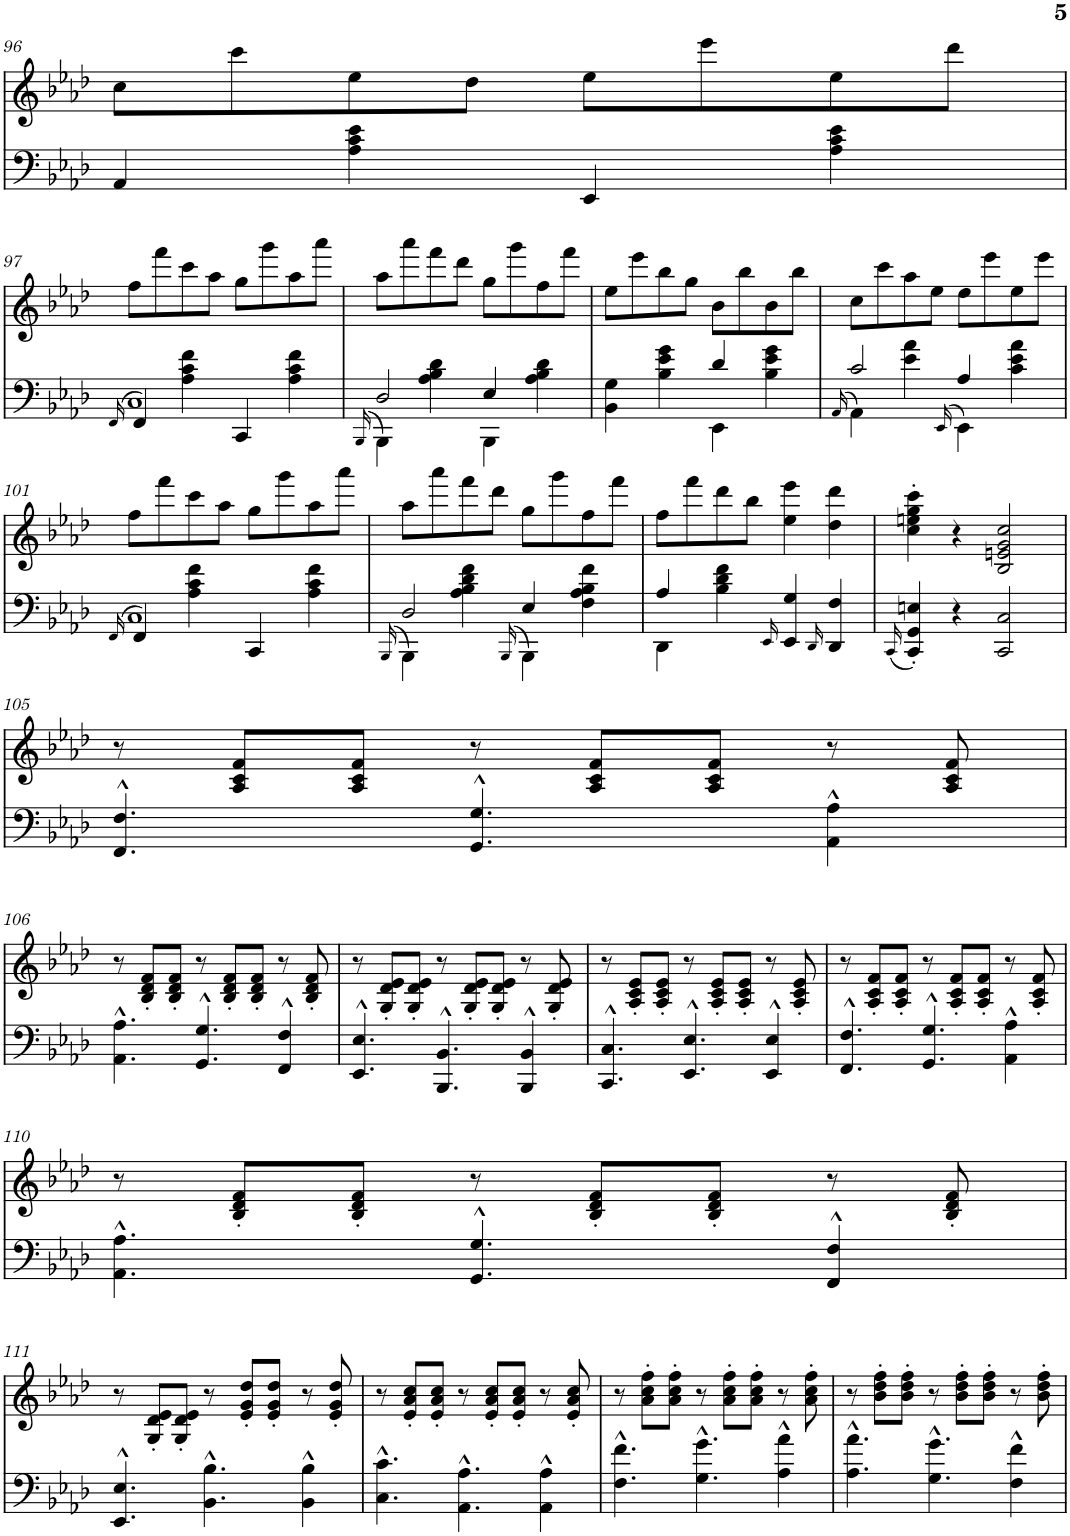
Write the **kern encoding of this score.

**kern	**kern
*part2	*part1
*staff2	*staff1
*I"Piano	*I"Piano
*I'Pno	*I'Pno
!!LO:PB:g=z
*clefF4	*clefG2
*k[b-e-a-d-]	*k[b-e-a-d-]
*A-:	*A-:
*M4/4	*M4/4
=96	=96
4AA-/	8cc\L
.	8ccc\
4A-\ 4c\ 4e-\	8ee-\
.	8dd-\J
4EE-/	8ee-\L
.	8eee-\
4A-\ 4c\ 4e-\	8ee-\
.	8ddd-\J
!!LO:LB:g=z
=97	=97
(16qFF/	.
*^	*
4FF/)	1C	8ff\L
.	.	8fff\
4A-\ 4c\ 4f\	.	8ccc\
.	.	8aa-\J
4CC/	.	8gg\L
.	.	8ggg\
4A-\ 4c\ 4f\	.	8aa-\
.	.	8aaa-\J
=98	=98	=98
(16qBBB-/	.	.
4BBB-\)	2D-/	8aa-\L
.	.	8aaa-\
4A-\ 4B-\ 4d-\	.	8fff\
.	.	8ddd-\J
4BBB-\	4E-/	8gg\L
.	.	8ggg\
4A-\ 4B-\ 4d-\	4ryy	8ff\
.	.	8fff\J
=99	=99	=99
4BB-\ 4G\	2ryy	8ee-\L
.	.	8eee-\
4B-\ 4e-\ 4g\	.	8bb-\
.	.	8gg\J
4EE-\	4d-/	8b-\L
.	.	8bb-\
4B-\ 4e-\ 4g\	4ryy	8b-\
.	.	8bb-\J
=100	=100	=100
(16qAA-/	.	.
4AA-\)	2c/	8cc\L
.	.	8ccc\
4e-\ 4a-\	.	8aa-\
.	.	8ee-\J
(16qEE-/	.	.
4EE-\)	4A-/	8cc\L
.	.	8eee-\
4c\ 4e-\ 4a-\	4ryy	8ee-\
.	.	8eee-\J
!!LO:LB:g=z
=101	=101	=101
(16qFF/	.	.
4FF/)	1C	8ff\L
.	.	8fff\
4A-\ 4c\ 4f\	.	8ccc\
.	.	8aa-\J
4CC/	.	8gg\L
.	.	8ggg\
4A-\ 4c\ 4f\	.	8aa-\
.	.	8aaa-\J
=102	=102	=102
(16qBBB-/	.	.
4BBB-\)	2D-/	8aa-\L
.	.	8aaa-\
4A-\ 4B-\ 4d-\ 4f\	.	8fff\
.	.	8ddd-\J
(16qBBB-/	.	.
4BBB-\)	4E-/	8gg\L
.	.	8ggg\
4A-\ 4B-\ 4f\	4F\	8ff\
.	.	8fff\J
=103	=103	=103
4A-/	4DD-\	8ff\L
.	.	8fff\
4B-\ 4d-\ 4f\	2.ryy	8ddd-\
.	.	8bb-\J
16qEE-/	.	.
4EE-/ 4G/	.	4ee-\ 4eee-\
16qDD-/	.	.
4DD-/ 4F/	.	4dd-\ 4ddd-\
*v	*v	*
=104	=104
(16qCC/	.
4CC/' 4GG/' 4En/')	4cc\' 4een\' 4gg\' 4ccc\'
4r	4r
2CC/ 2C/	2B-/ 2en/ 2g/ 2cc/
!!LO:LB:g=z
=105	=105
4.FF/^^ 4.F/^^	8r
.	8A-/ 8c/ 8f/L
.	8A-/ 8c/ 8f/J
4.GG/^^ 4.G/^^	8r
.	8A-/ 8c/ 8f/L
.	8A-/ 8c/ 8f/J
4AA-\^^ 4A-\^^	8r
.	8A-/ 8c/ 8f/
!!LO:LB:g=z
=106	=106
4.AA-\^^ 4.A-\^^	8r
.	8B-/' 8d-/' 8f/'L
.	8B-/' 8d-/' 8f/'J
4.GG/^^ 4.G/^^	8r
.	8B-/' 8d-/' 8f/'L
.	8B-/' 8d-/' 8f/'J
4FF/^^ 4F/^^	8r
.	8B-/' 8d-/' 8f/'
=107	=107
4.EE-/^^ 4.E-/^^	8r
.	8G/' 8d-/' 8e-/'L
.	8G/' 8d-/' 8e-/'J
4.BBB-/^^ 4.BB-/^^	8r
.	8G/' 8d-/' 8e-/'L
.	8G/' 8d-/' 8e-/'J
4BBB-/^^ 4BB-/^^	8r
.	8G/' 8d-/' 8e-/'
=108	=108
4.CC/^^ 4.C/^^	8r
.	8A-/' 8c/' 8e-/'L
.	8A-/' 8c/' 8e-/'J
4.EE-/^^ 4.E-/^^	8r
.	8A-/' 8c/' 8e-/'L
.	8A-/' 8c/' 8e-/'J
4EE-/^^ 4E-/^^	8r
.	8A-/' 8c/' 8e-/'
=109	=109
4.FF/^^ 4.F/^^	8r
.	8A-/' 8c/' 8f/'L
.	8A-/' 8c/' 8f/'J
4.GG/^^ 4.G/^^	8r
.	8A-/' 8c/' 8f/'L
.	8A-/' 8c/' 8f/'J
4AA-\^^ 4A-\^^	8r
.	8A-/' 8c/' 8f/'
!!LO:LB:g=z
=110	=110
4.AA-\^^ 4.A-\^^	8r
.	8B-/' 8d-/' 8f/'L
.	8B-/' 8d-/' 8f/'J
4.GG/^^ 4.G/^^	8r
.	8B-/' 8d-/' 8f/'L
.	8B-/' 8d-/' 8f/'J
4FF/^^ 4F/^^	8r
.	8B-/' 8d-/' 8f/'
!!LO:LB:g=z
=111	=111
4.EE-/^^ 4.E-/^^	8r
.	8G/' 8d-/' 8e-/'L
.	8G/' 8d-/' 8e-/'J
4.BB-\^^ 4.B-\^^	8r
.	8e-/' 8g/' 8dd-/'L
.	8e-/' 8g/' 8dd-/'J
4BB-\^^ 4B-\^^	8r
.	8e-/' 8g/' 8dd-/'
=112	=112
4.C\^^ 4.c\^^	8r
.	8e-/' 8a-/' 8cc/'L
.	8e-/' 8a-/' 8cc/'J
4.AA-\^^ 4.A-\^^	8r
.	8e-/' 8a-/' 8cc/'L
.	8e-/' 8a-/' 8cc/'J
4AA-\^^ 4A-\^^	8r
.	8e-/' 8a-/' 8cc/'
=113	=113
4.F\^^ 4.f\^^	8r
.	8a-\' 8cc\' 8ff\'L
.	8a-\' 8cc\' 8ff\'J
4.G\^^ 4.g\^^	8r
.	8a-\' 8cc\' 8ff\'L
.	8a-\' 8cc\' 8ff\'J
4A-\^^ 4a-\^^	8r
.	8a-\' 8cc\' 8ff\'
=114	=114
4.A-\^^ 4.a-\^^	8r
.	8b-\' 8dd-\' 8ff\'L
.	8b-\' 8dd-\' 8ff\'J
4.G\^^ 4.g\^^	8r
.	8b-\' 8dd-\' 8ff\'L
.	8b-\' 8dd-\' 8ff\'J
4F\^^ 4f\^^	8r
.	8b-\' 8dd-\' 8ff\'
=	=
*-	*-
